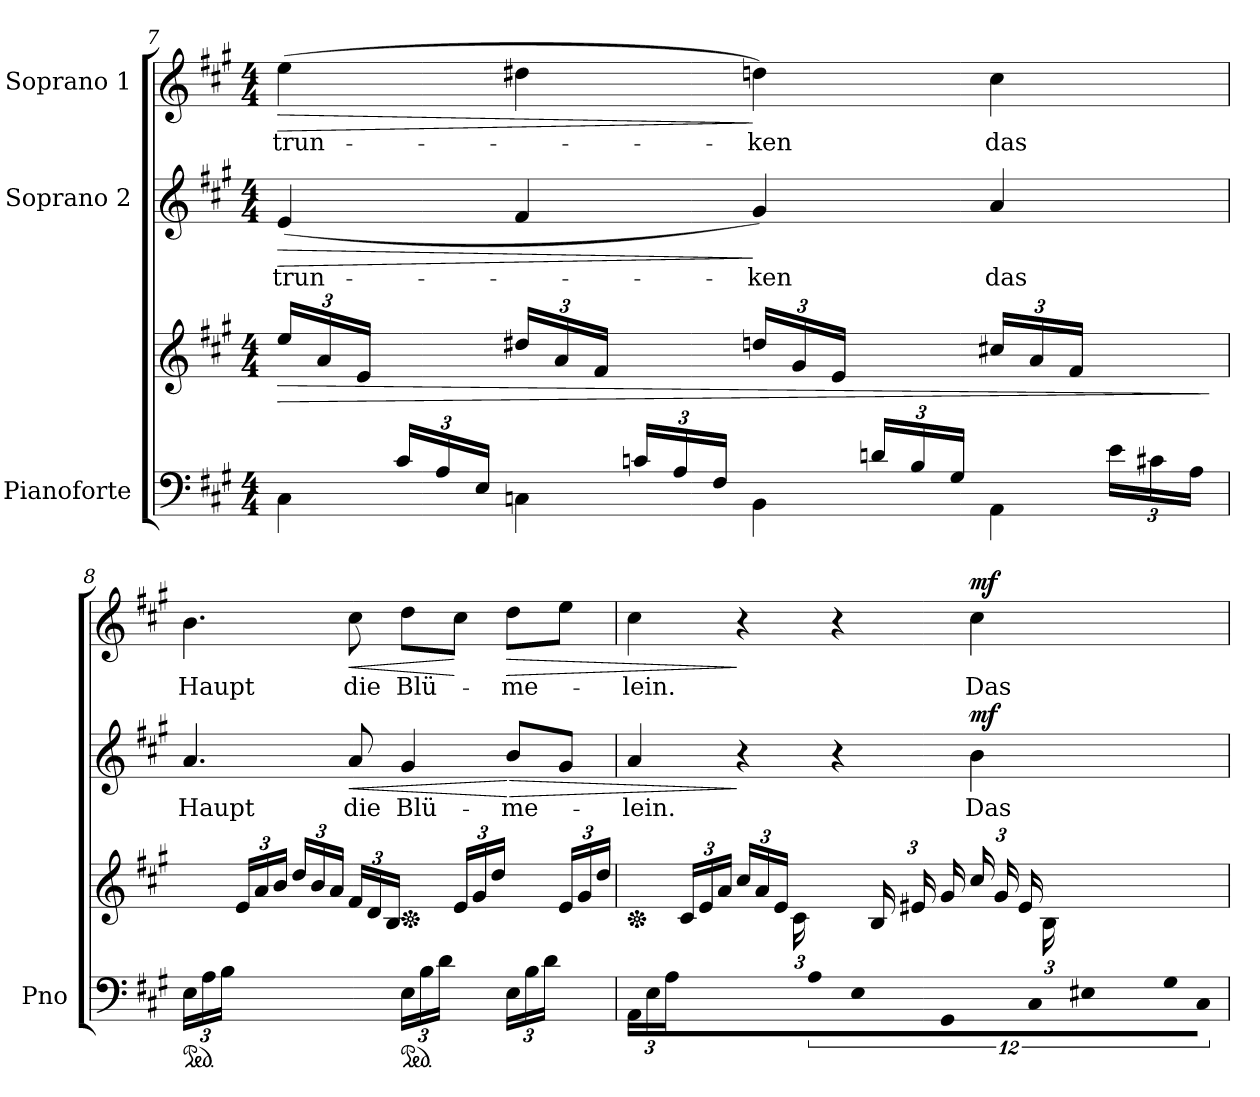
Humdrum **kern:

**kern	**kern	**dynam	**kern	**text	**dynam	**kern	**text	**dynam
*part3	*part3	*part3	*part2	*part2	*part2	*part1	*part1	*part1
*staff4	*staff3	*staff3/4	*staff2	*staff2	*staff2	*staff1	*staff1	*staff1
*I"Pianoforte	*	*	*I"Soprano 2	*	*	*I"Soprano 1	*	*
*I'Pno	*	*	*	*	*	*	*	*
!!LO:PB:g=z
*clefF4	*clefG2	*	*clefG2	*	*	*clefG2	*	*
*k[f#c#g#]	*k[f#c#g#]	*	*k[f#c#g#]	*	*	*k[f#c#g#]	*	*
*M4/4	*M4/4	*	*M4/4	*	*	*M4/4	*	*
=7	=7	=7	=7	=7	=7	=7	=7	=7
*^	*	*	*	*	*	*	*	*
!	!	!	!LO:HP:b	!	!LO:LY:b	!LO:HP:b	!	!LO:LY:b	!LO:HP:b
8ryy	4C#\	24ee/LL	>	(4e/	-trun-	>	(4ee\	-trun-	>
.	.	24a/	.	.	.	.	.	.	.
.	.	24e/JJ	.	.	.	.	.	.	.
24c#/LL	.	8ryy	.	.	.	.	.	.	.
24A/	.	.	.	.	.	.	.	.	.
24E/JJ	.	.	.	.	.	.	.	.	.
8ryy	4Cn\	24dd#X/LL	.	4f#/	.	.	4dd#X\	.	.
.	.	24a/	.	.	.	.	.	.	.
.	.	24f#/JJ	.	.	.	.	.	.	.
24cn/LL	.	8ryy	.	.	.	.	.	.	.
24A/	.	.	.	.	.	.	.	.	.
24F#/JJ	.	.	.	.	.	.	.	.	.
!	!	!	!	!	!LO:LY:b	!	!	!LO:LY:b	!
8ryy	4BB\	24ddn/LL	.	4g#/)	-ken	]	4ddn\)	-ken	]
.	.	24g#/	.	.	.	.	.	.	.
.	.	24e/JJ	.	.	.	.	.	.	.
24dn/LL	.	8ryy	.	.	.	.	.	.	.
24B/	.	.	.	.	.	.	.	.	.
24G#/JJ	.	.	.	.	.	.	.	.	.
!	!	!	!	!	!LO:LY:b	!	!	!LO:LY:b	!
8ryy	4AA\	24cc#X/LL	.	4a/	das	.	4cc#\	das	.
.	.	24a/	.	.	.	.	.	.	.
.	.	24f#/JJ	.	.	.	.	.	.	.
24e\LL	.	8ryy	.	.	.	.	.	.	.
24c#X\	.	.	.	.	.	.	.	.	.
24A\JJ	.	.	.	.	.	.	.	.	.
*v	*v	*	*	*	*	*	*	*	*
.	.	]	.	.	.	.	.	.
!!LO:LB:g=z
=8	=8	=8	=8	=8	=8	=8	=8	=8
*ped	*	*	*	*	*	*	*	*
*^	*	*	*	*	*	*	*	*
!	!	!	!	!	!LO:LY:b	!	!	!LO:LY:b	!
24E\LL	1ryy	8ryy	.	4.a/	Haupt	.	4.b\	Haupt	.
24A\	.	.	.	.	.	.	.	.	.
24B\JJ	.	.	.	.	.	.	.	.	.
4.ryy	.	24e/LL	.	.	.	.	.	.	.
.	.	24a/	.	.	.	.	.	.	.
.	.	24b/JJ	.	.	.	.	.	.	.
.	.	24dd/LL	.	.	.	.	.	.	.
.	.	24b/	.	.	.	.	.	.	.
.	.	24a/JJ	.	.	.	.	.	.	.
!	!	!	!	!	!LO:LY:b	!LO:HP:b	!	!LO:LY:b	!LO:HP:b
.	.	24f#/LL	.	8a/	die	<	8cc#\	die	<
.	.	24d/	.	.	.	.	.	.	.
.	.	24B/JJ	.	.	.	.	.	.	.
*ped	*	*	*	*	*	*	*	*	*
*	*	*Xped	*	*	*	*	*	*	*
!	!	!	!	!	!LO:LY:b	!	!	!LO:LY:b	!
24E\LL	.	8ryy	.	4g#/	Blü-	.	8dd\L	Blü-	.
24B\	.	.	.	.	.	.	.	.	.
24d\JJ	.	.	.	.	.	.	.	.	.
8ryy	.	24e/LL	.	.	.	.	8cc#\J	.	[
.	.	24g#/	.	.	.	.	.	.	.
.	.	24dd/JJ	.	.	.	.	.	.	.
!	!	!	!	!	!LO:LY:b	!LO:HP:n=1:b	!	!LO:LY:b	!LO:HP:b
24E\LL	.	8ryy	.	8b/L	-me-	[ >	8dd\L	-me-	>
24B\	.	.	.	.	.	.	.	.	.
24d\JJ	.	.	.	.	.	.	.	.	.
8ryy	.	24e/LL	.	8g#/J	.	.	8ee\J	.	.
.	.	24g#/	.	.	.	.	.	.	.
.	.	24dd/JJ	.	.	.	.	.	.	.
!!LO:LB:g=z
=9	=9	=9	=9	=9	=9	=9	=9	=9	=9
*	*	*Xped	*	*	*	*	*	*	*
!	!	!	!	!	!LO:LY:b	!	!	!LO:LY:b	!
24AA\LL	1ryy	8ryy	.	4a/	-lein.	.	4cc#\	-lein.	.
24E\	.	.	.	.	.	.	.	.	.
24A\JJ	.	.	.	.	.	.	.	.	.
24%7ryy	.	24c#/LL	.	.	.	.	.	.	.
.	.	24e/	.	.	.	.	.	.	.
.	.	24a/JJ	.	.	.	.	.	.	.
.	.	24cc#/LL	.	4r	.	]	4r	.	]
.	.	24a/	.	.	.	.	.	.	.
.	.	24e/JJ	.	.	.	.	.	.	.
*	*	*Xbrackettup	*	*	*	*	*	*	*
.	.	24c#\LL	.	.	.	.	.	.	.
24A/	.	24%5ryy	.	.	.	.	.	.	.
24E/JJ	.	.	.	.	.	.	.	.	.
24GG#\LL	.	.	.	4r	.	.	4r	.	.
24C#\	.	.	.	.	.	.	.	.	.
24E#X\JJ	.	.	.	.	.	.	.	.	.
*	*	*brackettup	*	*	*	*	*	*	*
24%7ryy	.	24B/LL	.	.	.	.	.	.	.
.	.	24e#X/	.	.	.	.	.	.	.
.	.	24g#/JJ	.	.	.	.	.	.	.
!	!	!	!	!	!LO:LY:b	!LO:DY:a	!	!LO:LY:b	!LO:DY:a
.	.	24cc#/LL	.	4b\	Das	mf	4cc#\	Das	mf
.	.	24g#/	.	.	.	.	.	.	.
.	.	24e#/JJ	.	.	.	.	.	.	.
*	*	*Xbrackettup	*	*	*	*	*	*	*
.	.	24B\LL	.	.	.	.	.	.	.
24G#/	.	12ryy	.	.	.	.	.	.	.
24C#/JJ	.	.	.	.	.	.	.	.	.
*v	*v	*	*	*	*	*	*	*	*
=	=	=	=	=	=	=	=	=
*-	*-	*-	*-	*-	*-	*-	*-	*-
